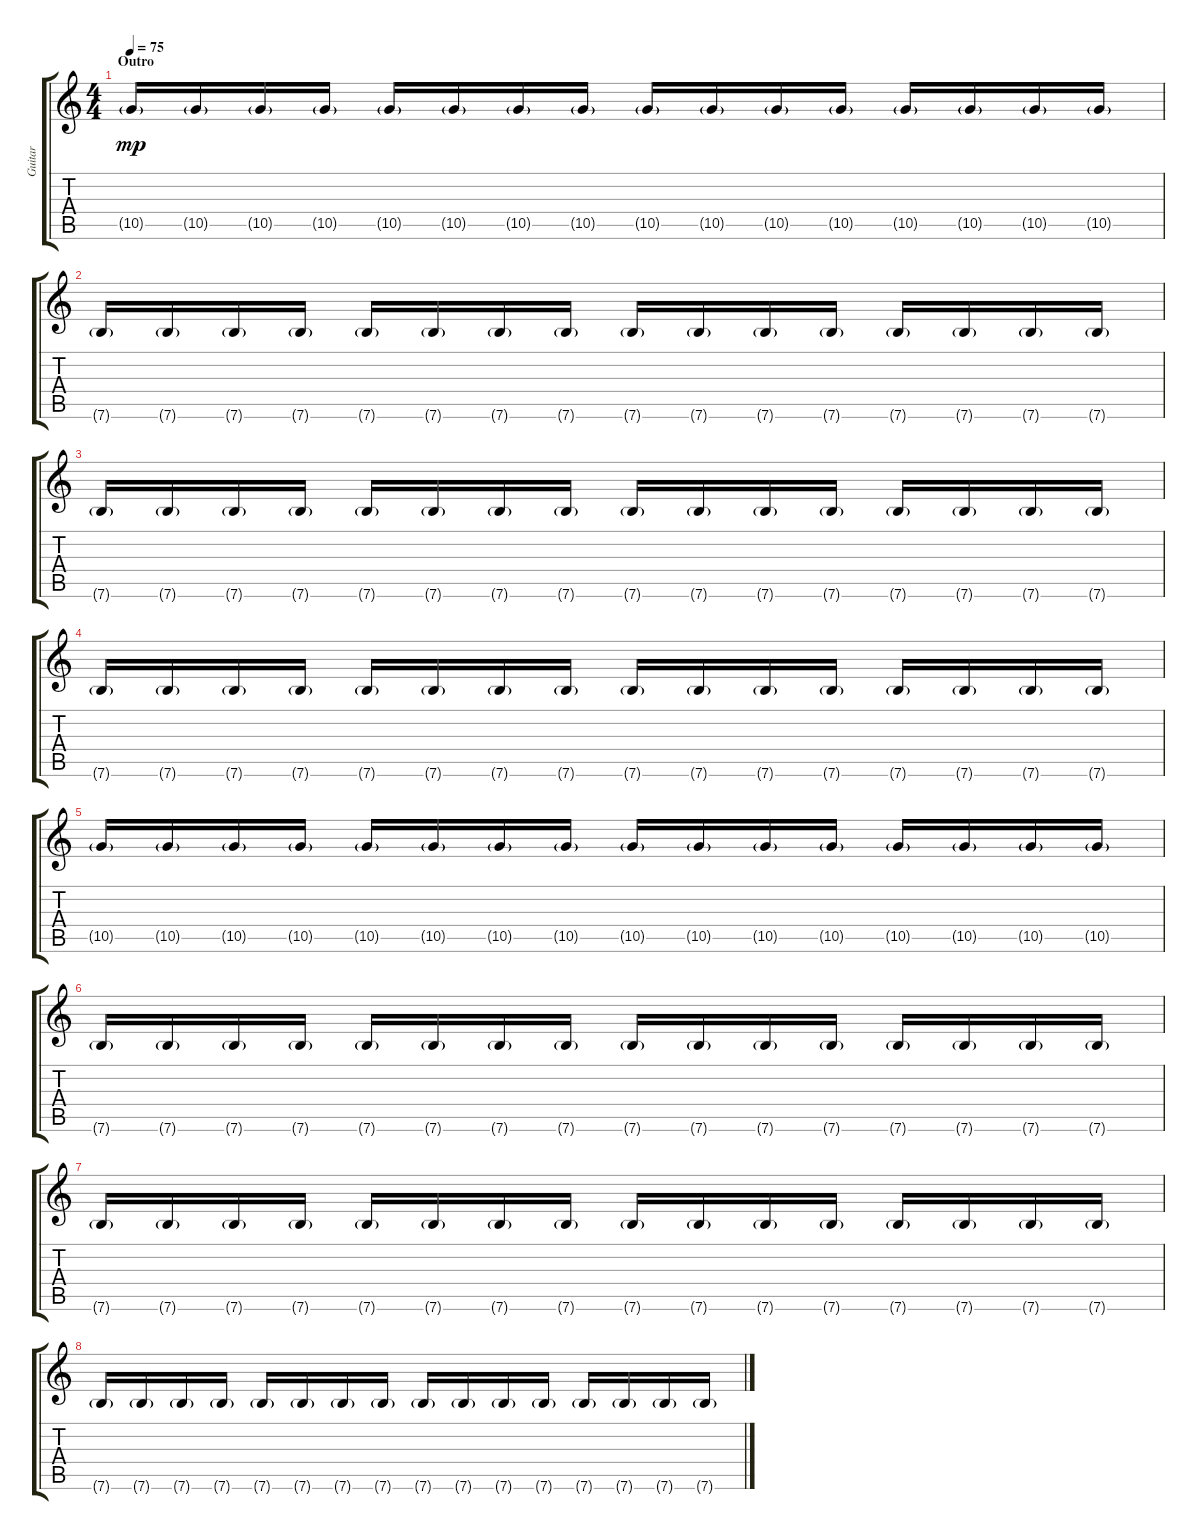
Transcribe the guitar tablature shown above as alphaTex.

\track ("Guitar" "Guitar") {instrument acousticguitarsteel}
\staff {score tabs}
\tuning (E4 B3 G3 D3 A2 E2) {hide}
\ts (4 4)
\section ("" "Outro")
\tempo 75
\clef g2
\ks c
10.5{g}.16{dy mp} 10.5{g}.16 10.5{g}.16 10.5{g}.16 10.5{g}.16 10.5{g}.16 10.5{g}.16 10.5{g}.16 10.5{g}.16 10.5{g}.16 10.5{g}.16 10.5{g}.16 10.5{g}.16 10.5{g}.16 10.5{g}.16 10.5{g}.16 |
7.6{g}.16 7.6{g}.16 7.6{g}.16 7.6{g}.16 7.6{g}.16 7.6{g}.16 7.6{g}.16 7.6{g}.16 7.6{g}.16 7.6{g}.16 7.6{g}.16 7.6{g}.16 7.6{g}.16 7.6{g}.16 7.6{g}.16 7.6{g}.16 |
7.6{g}.16 7.6{g}.16 7.6{g}.16 7.6{g}.16 7.6{g}.16 7.6{g}.16 7.6{g}.16 7.6{g}.16 7.6{g}.16 7.6{g}.16 7.6{g}.16 7.6{g}.16 7.6{g}.16 7.6{g}.16 7.6{g}.16 7.6{g}.16 |
7.6{g}.16 7.6{g}.16 7.6{g}.16 7.6{g}.16 7.6{g}.16 7.6{g}.16 7.6{g}.16 7.6{g}.16 7.6{g}.16 7.6{g}.16 7.6{g}.16 7.6{g}.16 7.6{g}.16 7.6{g}.16 7.6{g}.16 7.6{g}.16 |
10.5{g}.16 10.5{g}.16 10.5{g}.16 10.5{g}.16 10.5{g}.16 10.5{g}.16 10.5{g}.16 10.5{g}.16 10.5{g}.16 10.5{g}.16 10.5{g}.16 10.5{g}.16 10.5{g}.16 10.5{g}.16 10.5{g}.16 10.5{g}.16 |
7.6{g}.16 7.6{g}.16 7.6{g}.16 7.6{g}.16 7.6{g}.16 7.6{g}.16 7.6{g}.16 7.6{g}.16 7.6{g}.16 7.6{g}.16 7.6{g}.16 7.6{g}.16 7.6{g}.16 7.6{g}.16 7.6{g}.16 7.6{g}.16 |
7.6{g}.16 7.6{g}.16 7.6{g}.16 7.6{g}.16 7.6{g}.16 7.6{g}.16 7.6{g}.16 7.6{g}.16 7.6{g}.16 7.6{g}.16 7.6{g}.16 7.6{g}.16 7.6{g}.16 7.6{g}.16 7.6{g}.16 7.6{g}.16 |
7.6{g}.16 7.6{g}.16 7.6{g}.16 7.6{g}.16 7.6{g}.16 7.6{g}.16 7.6{g}.16 7.6{g}.16 7.6{g}.16 7.6{g}.16 7.6{g}.16 7.6{g}.16 7.6{g}.16 7.6{g}.16 7.6{g}.16 7.6{g}.16
